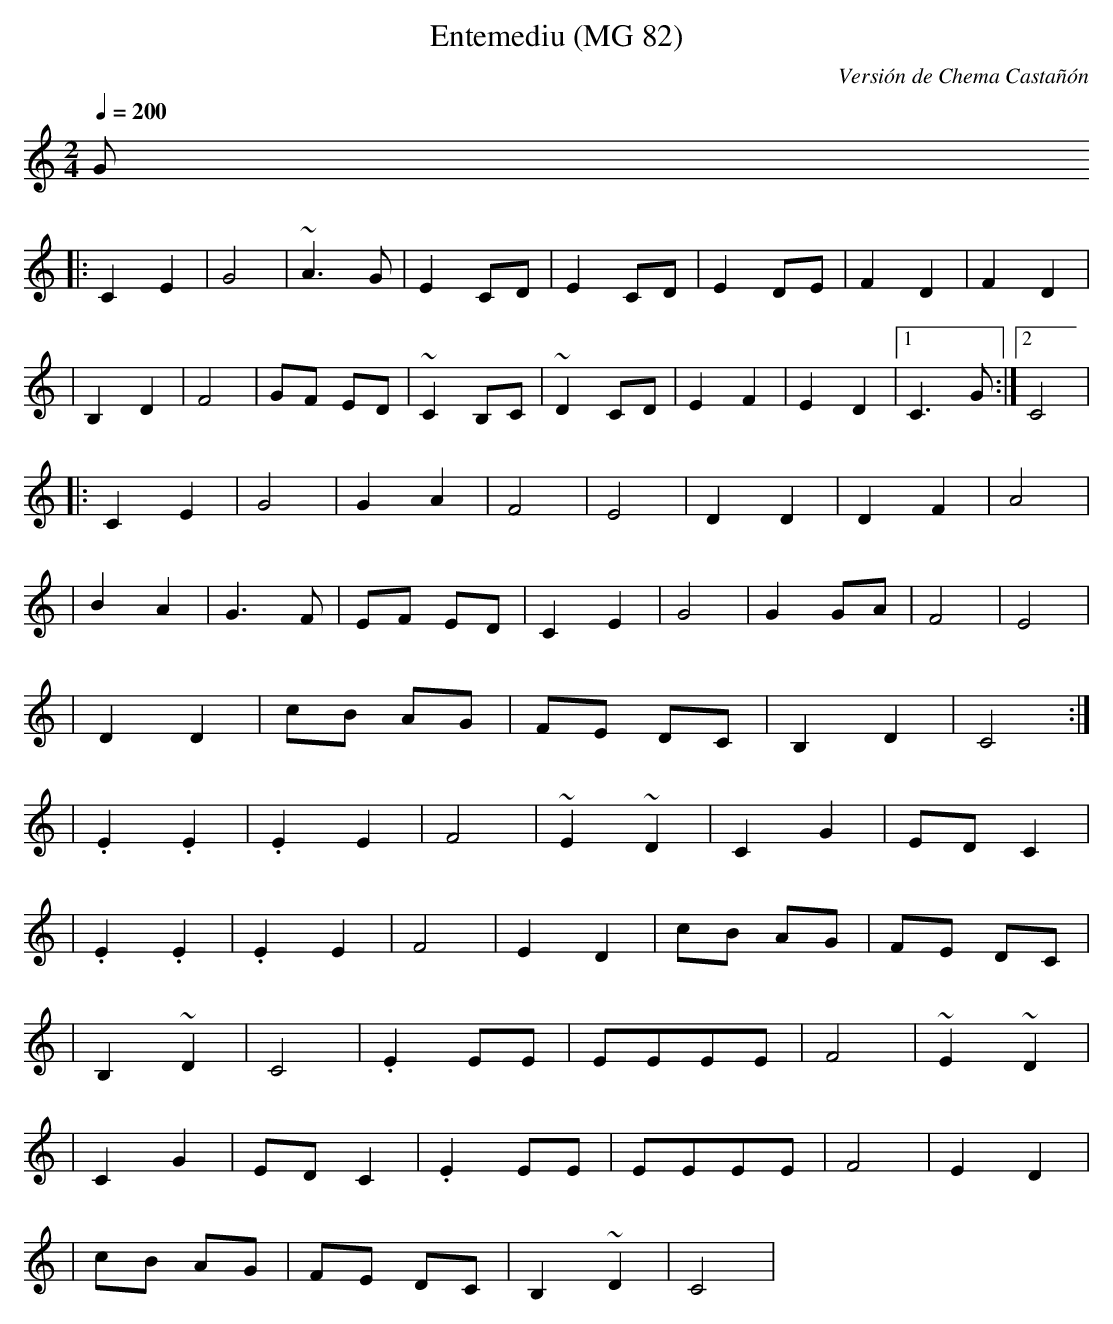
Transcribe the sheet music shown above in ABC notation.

X:1
T:Entemediu (MG 82)
C:Versión de Chema Castañón
M:2/4
L:1/8
Q:1/4=200
E:Comp.
K:C
G
|: C2 E2|G4|~A3 G|E2 CD|E2 CD|E2 DE|F2 D2|F2 D2|
|B,2 D2|F4|GF ED|~C2 B,C|~D2 CD|E2 F2|E2 D2|[1 C3 G :|[2 C4|
|: C2 E2|G4|G2 A2|F4|E4|D2 D2|D2 F2|A4|
|B2 A2|G3 F|EF ED|C2 E2|G4|G2 GA|F4|E4|
|D2 D2|cB AG|FE DC|B,2 D2|C4 :|
|.E2 .E2|.E2 E2|F4|~E2 ~D2|C2 G2|ED C2|
|.E2 .E2|.E2 E2|F4|E2 D2|cB AG|FE DC|
|B,2 ~D2|C4|.E2 EE|EEEE|F4|~E2 ~D2|
|C2 G2|ED C2|.E2 EE|EEEE|F4|E2 D2|
|cB AG|FE DC|B,2 ~D2|C4|
